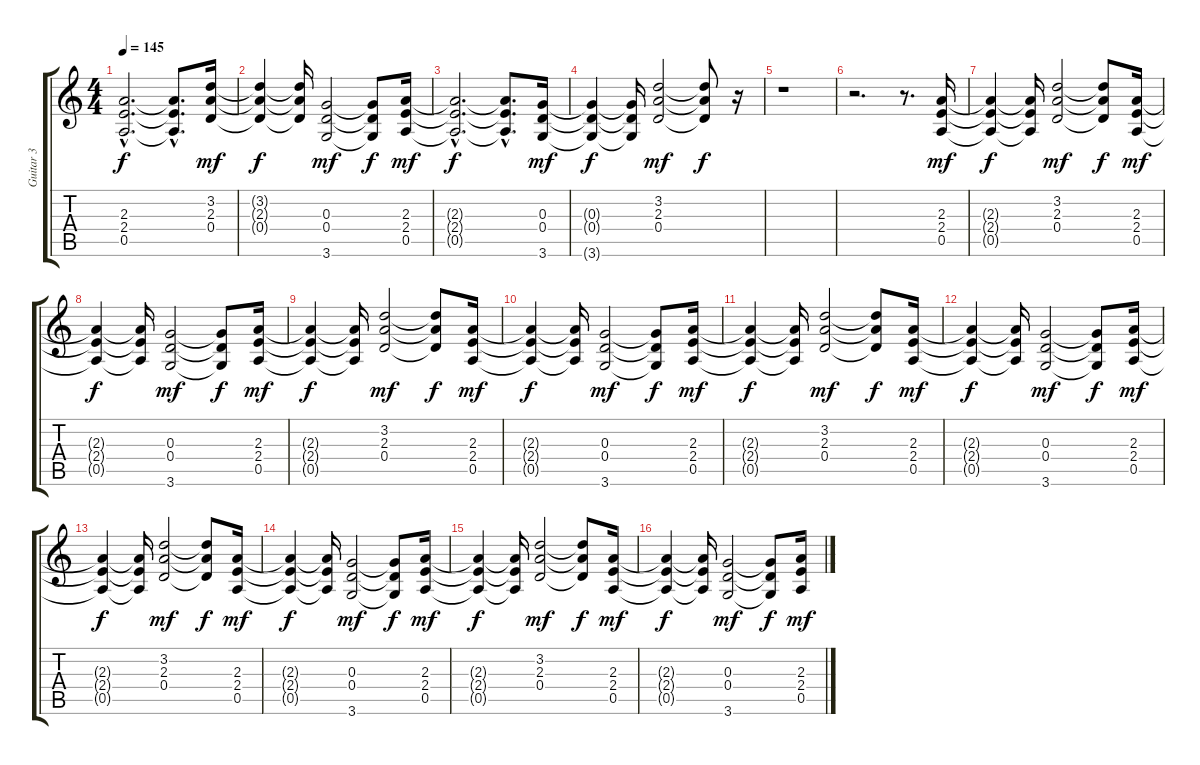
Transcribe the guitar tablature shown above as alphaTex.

\track ("Guitar 3" "Guitar 3") {instrument acousticguitarsteel}
\staff {score tabs}
\tuning (E4 B3 G3 D3 A2 E2) {hide}
\ts (4 4)
\tempo 145
\clef g2
\ks c
(2.3{hac t} 2.4{hac t} 0.5{hac t}).2{d dy f} (2.3{hac t} 2.4{hac t} 0.5{hac t}).8{d} (3.2 2.3 0.4).16{dy mf} |
(3.2{t} 2.3{t} 0.4{t}).4{dy f} (3.2{t} 2.3{t} 0.4{t}).16 (0.3 0.4 3.6).2{dy mf} (0.3{t} 0.4{t} 3.6{t}).8{dy f} (2.3 2.4 0.5).16{dy mf} |
(2.3{hac t} 2.4{hac t} 0.5{hac t}).2{d dy f} (2.3{hac t} 2.4{hac t} 0.5{hac t}).8{d} (0.3 0.4 3.6).16{dy mf} |
(0.3{t} 0.4{t} 3.6{t}).4{dy f} (0.3{t} 0.4{t} 3.6{t}).16 (3.2 2.3 0.4).2{dy mf} (3.2{t} 2.3{t} 0.4{t}).8{dy f} r.16 |
r.1 |
r.2{d} r.8{d} (2.3 2.4 0.5).16{dy mf} |
(2.3{t} 2.4{t} 0.5{t}).4{dy f} (2.3{t} 2.4{t} 0.5{t}).16 (3.2 2.3 0.4).2{dy mf} (3.2{t} 2.3{t} 0.4{t}).8{dy f} (2.3 2.4 0.5).16{dy mf} |
(2.3{t} 2.4{t} 0.5{t}).4{dy f} (2.3{t} 2.4{t} 0.5{t}).16 (0.3 0.4 3.6).2{dy mf} (0.3{t} 0.4{t} 3.6{t}).8{dy f} (2.3 2.4 0.5).16{dy mf} |
(2.3{t} 2.4{t} 0.5{t}).4{dy f} (2.3{t} 2.4{t} 0.5{t}).16 (3.2 2.3 0.4).2{dy mf} (3.2{t} 2.3{t} 0.4{t}).8{dy f} (2.3 2.4 0.5).16{dy mf} |
(2.3{t} 2.4{t} 0.5{t}).4{dy f} (2.3{t} 2.4{t} 0.5{t}).16 (0.3 0.4 3.6).2{dy mf} (0.3{t} 0.4{t} 3.6{t}).8{dy f} (2.3 2.4 0.5).16{dy mf} |
(2.3{t} 2.4{t} 0.5{t}).4{dy f} (2.3{t} 2.4{t} 0.5{t}).16 (3.2 2.3 0.4).2{dy mf} (3.2{t} 2.3{t} 0.4{t}).8{dy f} (2.3 2.4 0.5).16{dy mf} |
(2.3{t} 2.4{t} 0.5{t}).4{dy f} (2.3{t} 2.4{t} 0.5{t}).16 (0.3 0.4 3.6).2{dy mf} (0.3{t} 0.4{t} 3.6{t}).8{dy f} (2.3 2.4 0.5).16{dy mf} |
(2.3{t} 2.4{t} 0.5{t}).4{dy f} (2.3{t} 2.4{t} 0.5{t}).16 (3.2 2.3 0.4).2{dy mf} (3.2{t} 2.3{t} 0.4{t}).8{dy f} (2.3 2.4 0.5).16{dy mf} |
(2.3{t} 2.4{t} 0.5{t}).4{dy f} (2.3{t} 2.4{t} 0.5{t}).16 (0.3 0.4 3.6).2{dy mf} (0.3{t} 0.4{t} 3.6{t}).8{dy f} (2.3 2.4 0.5).16{dy mf} |
(2.3{t} 2.4{t} 0.5{t}).4{dy f} (2.3{t} 2.4{t} 0.5{t}).16 (3.2 2.3 0.4).2{dy mf} (3.2{t} 2.3{t} 0.4{t}).8{dy f} (2.3 2.4 0.5).16{dy mf} |
(2.3{t} 2.4{t} 0.5{t}).4{dy f} (2.3{t} 2.4{t} 0.5{t}).16 (0.3 0.4 3.6).2{dy mf} (0.3{t} 0.4{t} 3.6{t}).8{dy f} (2.3 2.4 0.5).16{dy mf}
